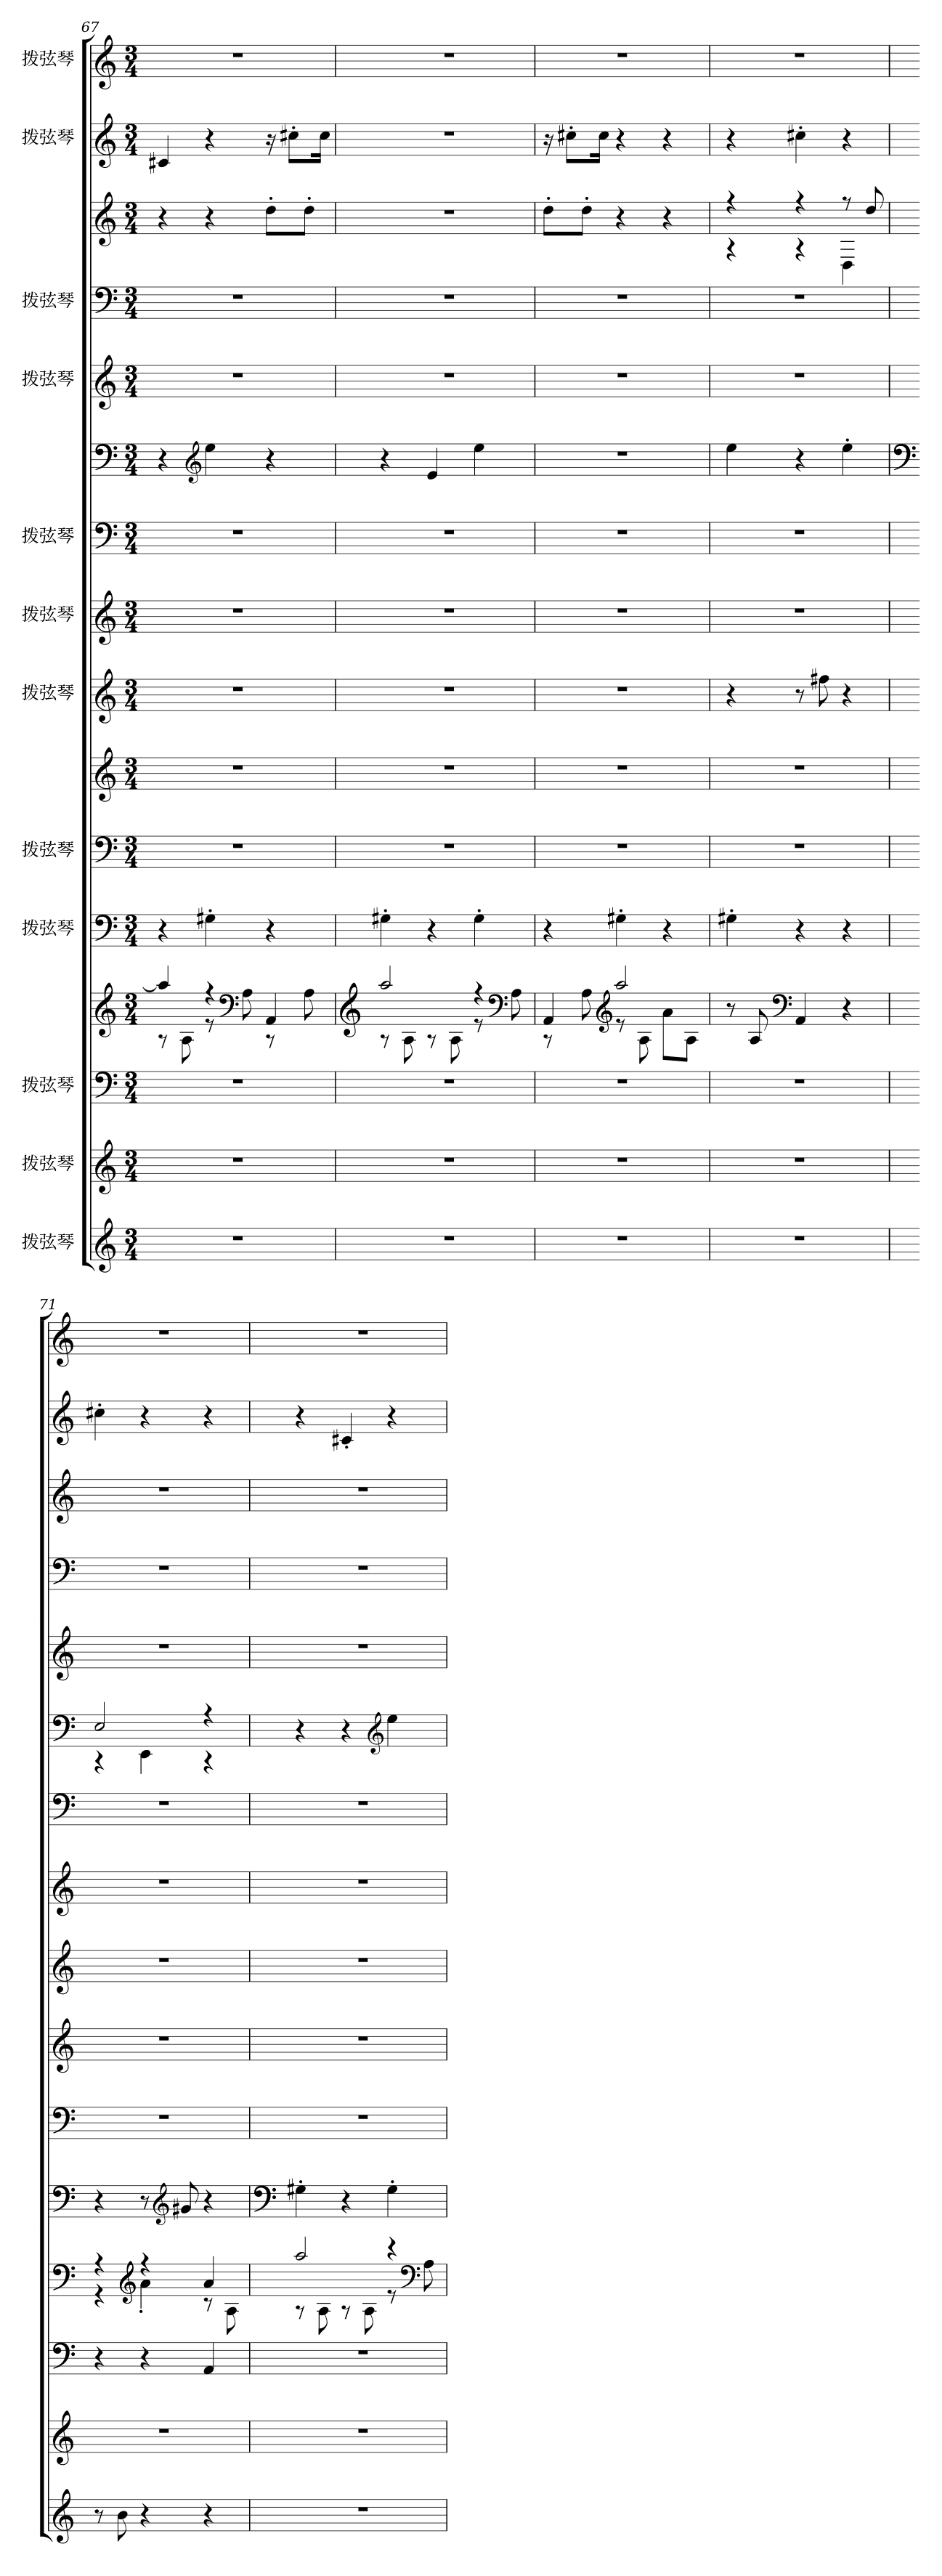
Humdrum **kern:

**kern	**kern	**kern	**kern	**kern	**kern	**kern	**kern	**kern	**kern	**kern	**kern	**kern	**kern	**kern	**kern
*part12	*part11	*part10	*part10	*part9	*part8	*part8	*part7	*part6	*part5	*part5	*part4	*part3	*part3	*part2	*part1
*staff16	*staff15	*staff14	*staff13	*staff12	*staff11	*staff10	*staff9	*staff8	*staff7	*staff6	*staff5	*staff4	*staff3	*staff2	*staff1
*I"拨弦琴	*I"拨弦琴	*I"拨弦琴	*	*I"拨弦琴	*I"拨弦琴	*	*I"拨弦琴	*I"拨弦琴	*I"拨弦琴	*	*I"拨弦琴	*I"拨弦琴	*	*I"拨弦琴	*I"拨弦琴
*clefG2	*clefG2	*clefF4	*clefG2	*clefF4	*clefF4	*clefG2	*clefG2	*clefG2	*clefF4	*clefF4	*clefG2	*clefF4	*clefG2	*clefG2	*clefG2
*k[]	*k[]	*k[]	*k[]	*k[]	*k[]	*k[]	*k[]	*k[]	*k[]	*k[]	*k[]	*k[]	*k[]	*k[]	*k[]
*M3/4	*M3/4	*M3/4	*M3/4	*M3/4	*M3/4	*M3/4	*M3/4	*M3/4	*M3/4	*M3/4	*M3/4	*M3/4	*M3/4	*M3/4	*M3/4
=67	=67	=67	=67	=67	=67	=67	=67	=67	=67	=67	=67	=67	=67	=67	=67
*	*	*	*^	*	*	*	*	*	*	*	*	*	*	*	*
2.r	2.r	2.r	4aa/]	8r	4r	2.r	2.r	2.r	2.r	2.r	4r	2.r	2.r	4r	4c#X/	2.r
.	.	.	.	8A\	.	.	.	.	.	.	.	.	.	.	.	.
*	*	*	*	*	*	*	*	*	*	*	*clefG2	*	*	*	*	*
.	.	.	4r	8r	4G#X'\	.	.	.	.	.	4ee\	.	.	4r	4r	.
*	*	*	*clefF4	*	*	*	*	*	*	*	*	*	*	*	*	*
.	.	.	.	8A\	.	.	.	.	.	.	.	.	.	.	.	.
.	.	.	4AA/	8r	4r	.	.	.	.	.	4r	.	.	8dd'\L	16r	.
.	.	.	.	.	.	.	.	.	.	.	.	.	.	.	8cc#X'\L	.
.	.	.	.	8A\	.	.	.	.	.	.	.	.	.	8dd'\J	.	.
.	.	.	.	.	.	.	.	.	.	.	.	.	.	.	16cc#\Jk	.
!!LO:PB:g=z
=68	=68	=68	=68	=68	=68	=68	=68	=68	=68	=68	=68	=68	=68	=68	=68	=68
*	*	*	*clefG2	*	*	*	*	*	*	*	*	*	*	*	*	*
2.r	2.r	2.r	2aa/	8r	4G#X'\	2.r	2.r	2.r	2.r	2.r	4r	2.r	2.r	2.r	2.r	2.r
.	.	.	.	8A\	.	.	.	.	.	.	.	.	.	.	.	.
.	.	.	.	8r	4r	.	.	.	.	.	4e/	.	.	.	.	.
.	.	.	.	8A\	.	.	.	.	.	.	.	.	.	.	.	.
.	.	.	4r	8r	4G#'\	.	.	.	.	.	4ee\	.	.	.	.	.
*	*	*	*clefF4	*	*	*	*	*	*	*	*	*	*	*	*	*
.	.	.	.	8A\	.	.	.	.	.	.	.	.	.	.	.	.
=69	=69	=69	=69	=69	=69	=69	=69	=69	=69	=69	=69	=69	=69	=69	=69	=69
2.r	2.r	2.r	4AA/	8r	4r	2.r	2.r	2.r	2.r	2.r	2.r	2.r	2.r	8dd'\L	16r	2.r
.	.	.	.	.	.	.	.	.	.	.	.	.	.	.	8cc#X'\L	.
.	.	.	.	8A\	.	.	.	.	.	.	.	.	.	8dd'\J	.	.
.	.	.	.	.	.	.	.	.	.	.	.	.	.	.	16cc#\Jk	.
*	*	*	*clefG2	*	*	*	*	*	*	*	*	*	*	*	*	*
.	.	.	2aa/	8r	4G#X'\	.	.	.	.	.	.	.	.	4r	4r	.
.	.	.	.	8A\	.	.	.	.	.	.	.	.	.	.	.	.
.	.	.	.	8a\L	4r	.	.	.	.	.	.	.	.	4r	4r	.
.	.	.	.	8A\J	.	.	.	.	.	.	.	.	.	.	.	.
*	*	*	*v	*v	*	*	*	*	*	*	*	*	*	*	*	*
=70	=70	=70	=70	=70	=70	=70	=70	=70	=70	=70	=70	=70	=70	=70	=70
*	*	*	*	*	*	*	*	*	*	*	*	*	*^	*	*
2.r	2.r	2.r	8r	4G#X'\	2.r	2.r	4r	2.r	2.r	4ee\	2.r	2.r	4r	4r	4r	2.r
.	.	.	8A/	.	.	.	.	.	.	.	.	.	.	.	.	.
*	*	*	*clefF4	*	*	*	*	*	*	*	*	*	*	*	*	*
.	.	.	4AA/	4r	.	.	8r	.	.	4r	.	.	4r	4r	4cc#X'\	.
.	.	.	.	.	.	.	8ff#X\	.	.	.	.	.	.	.	.	.
.	.	.	4r	4r	.	.	4r	.	.	4ee'\	.	.	8r	4D\	4r	.
.	.	.	.	.	.	.	.	.	.	.	.	.	8dd/	.	.	.
*	*	*	*	*	*	*	*	*	*	*	*	*	*v	*v	*	*
=71	=71	=71	=71	=71	=71	=71	=71	=71	=71	=71	=71	=71	=71	=71	=71
*	*	*	*	*	*	*	*	*	*	*clefF4	*	*	*	*	*
*	*	*	*^	*	*	*	*	*	*	*^	*	*	*	*	*
8r	2.r	4r	4r	4r	4r	2.r	2.r	2.r	2.r	2.r	2E/	4r	2.r	2.r	2.r	4cc#X'\	2.r
8b\	.	.	.	.	.	.	.	.	.	.	.	.	.	.	.	.	.
*	*	*	*clefG2	*	*	*	*	*	*	*	*	*	*	*	*	*	*
4r	.	4r	4r	4a'\	8r	.	.	.	.	.	.	4EE\	.	.	.	4r	.
*	*	*	*	*	*clefG2	*	*	*	*	*	*	*	*	*	*	*	*
.	.	.	.	.	8g#X/	.	.	.	.	.	.	.	.	.	.	.	.
4r	.	4AA/	4a/	8r	4r	.	.	.	.	.	4r	4r	.	.	.	4r	.
.	.	.	.	8A\	.	.	.	.	.	.	.	.	.	.	.	.	.
*	*	*	*	*	*	*	*	*	*	*	*v	*v	*	*	*	*	*
!!LO:PB:g=z
=72	=72	=72	=72	=72	=72	=72	=72	=72	=72	=72	=72	=72	=72	=72	=72	=72
*	*	*	*	*	*clefF4	*	*	*	*	*	*	*	*	*	*	*
2.r	2.r	2.r	2aa/	8r	4G#X'\	2.r	2.r	2.r	2.r	2.r	4r	2.r	2.r	2.r	4r	2.r
.	.	.	.	8A\	.	.	.	.	.	.	.	.	.	.	.	.
.	.	.	.	8r	4r	.	.	.	.	.	4r	.	.	.	4c#X'/	.
.	.	.	.	8A\	.	.	.	.	.	.	.	.	.	.	.	.
*	*	*	*	*	*	*	*	*	*	*	*clefG2	*	*	*	*	*
.	.	.	4r	8r	4G#'\	.	.	.	.	.	4ee\	.	.	.	4r	.
*	*	*	*clefF4	*	*	*	*	*	*	*	*	*	*	*	*	*
.	.	.	.	8A\	.	.	.	.	.	.	.	.	.	.	.	.
*	*	*	*v	*v	*	*	*	*	*	*	*	*	*	*	*	*
=	=	=	=	=	=	=	=	=	=	=	=	=	=	=	=
*-	*-	*-	*-	*-	*-	*-	*-	*-	*-	*-	*-	*-	*-	*-	*-
